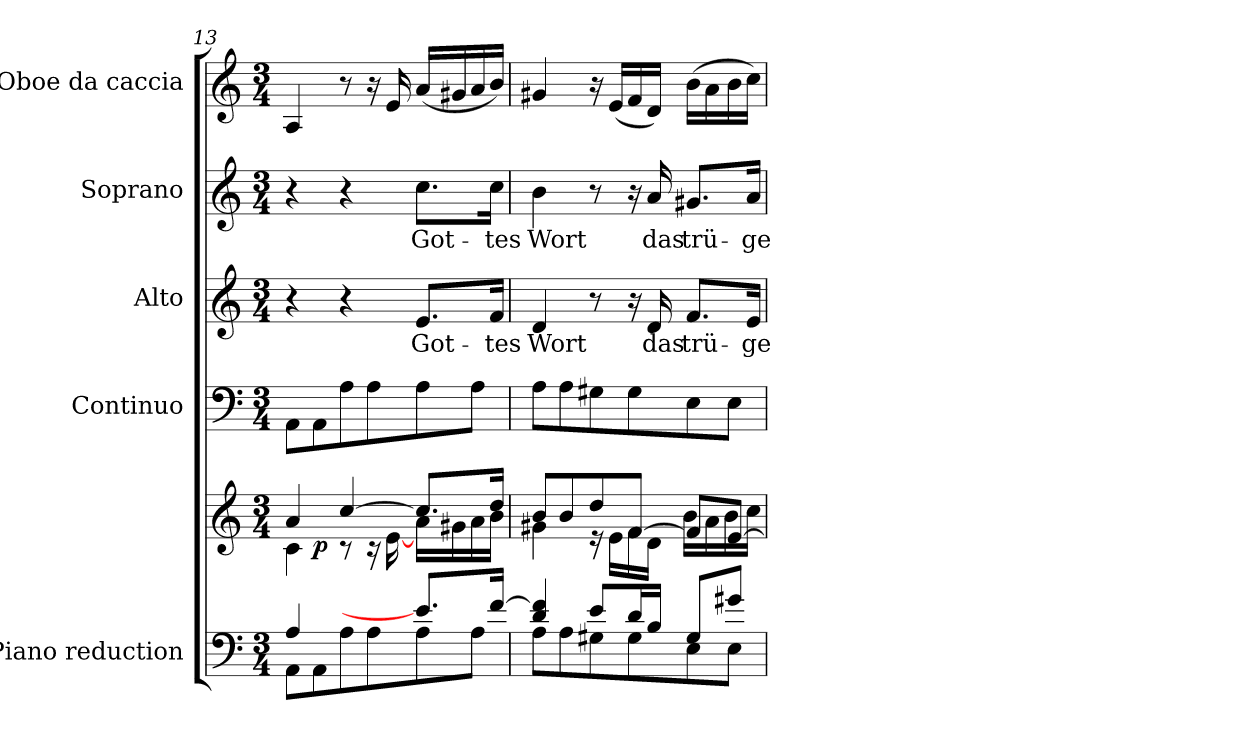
**kern	**kern	**dynam	**kern	**kern	**text	**kern	**text	**kern
*part5	*part5	*part5	*part4	*part3	*part3	*part2	*part2	*part1
*staff6	*staff5	*staff5/6	*staff4	*staff3	*staff3	*staff2	*staff2	*staff1
*I"Piano reduction	*	*	*I"Continuo	*I"Alto	*	*I"Soprano	*	*I"Oboe da caccia
*I'Pno	*	*	*	*	*	*	*	*I'Ob
*clefF4	*clefG2	*	*clefF4	*clefG2	*	*clefG2	*	*clefG2
*k[]	*k[]	*	*k[]	*k[]	*	*k[]	*	*k[]
*M3/4	*M3/4	*	*M3/4	*M3/4	*	*M3/4	*	*M3/4
=13	=13	=13	=13	=13	=13	=13	=13	=13
*^	*^	*	*	*	*	*	*	*
*	*	*	*^	*	*	*	*	*	*	*
4A/	8AA\L	4a/	4c\	8ryy	.	8AA\L	4r	.	4r	.	4A/
!	!	!	!	!	!LO:DY:b	!	!	!	!	!	!
.	8AA\	.	.	2ryy	p	8AA\	.	.	.	.	.
4ryy	8A\	[4cc/	8r	.	.	8A\	4r	.	4r	.	8r
.	8A\	.	16r	.	.	8A\	.	.	.	.	16r
.	.	.	[>16e\	.	.	.	.	.	.	.	16e/
!	!	!	!	!	!	!	!	!LO:LY:b	!	!LO:LY:b	!
8.e/L]	8A\	8.cc/L]	16a\LL	.	.	8A\	8.e/L	Got-	8.cc\L	Got-	(16a/LL
.	.	.	16g#X\	.	.	.	.	.	.	.	16g#X/
.	8A\J	.	16a\	8ryy	.	8A\J	.	.	.	.	16a/
!	!	!	!	!	!	!	!	!LO:LY:b	!	!LO:LY:b	!
[16f/Jk	.	16dd/Jk	16b\JJ	.	.	.	16f/Jk	-tes	16cc\Jk	-tes	16b/JJ)
=14	=14	=14	=14	=14	=14	=14	=14	=14	=14	=14	=14
!	!	!	!	!	!	!	!	!LO:LY:b	!	!LO:LY:b	!
*	*	*	*v	*v	*	*	*	*	*	*	*
4d/ 4f/]	8A\L	8b/L	4g#X\	.	8A\L	4d/	Wort	4b\	Wort	4g#X/
.	8A\	8b/	.	.	8A\	.	.	.	.	.
8e/L	8G#X\	8dd/	16r	.	8G#X\	8r	.	8r	.	16r
.	.	.	16e\LL	.	.	.	.	.	.	(16e/LL
16d/L	8G#\	[8f/J	16f\	.	8G#\	16r	.	16r	.	16f/
!	!	!	!	!	!	!	!LO:LY:b	!	!LO:LY:b	!
16B/JJ	.	.	16d\JJ	.	.	16d/	das	16a/	das	16d/JJ)
!	!	!	!	!	!	!	!LO:LY:b	!	!LO:LY:b	!
8G#/L	8E\	8f/L]	16b\LL	.	8E\	8.f/L	trü-	8.g#X/L	trü-	(16b\LL
.	.	.	16a\	.	.	.	.	.	.	16a\
8g#X/J	8E\J	[8e/J	16b\	.	8E\J	.	.	.	.	16b\
!	!	!	!	!	!	!	!LO:LY:b	!	!LO:LY:b	!
.	.	.	16cc\JJ	.	.	16e/Jk	-ge	16a/Jk	-ge	16cc\JJ)
*v	*v	*	*	*	*	*	*	*	*	*
*	*v	*v	*	*	*	*	*	*	*
=	=	=	=	=	=	=	=	=
*-	*-	*-	*-	*-	*-	*-	*-	*-
